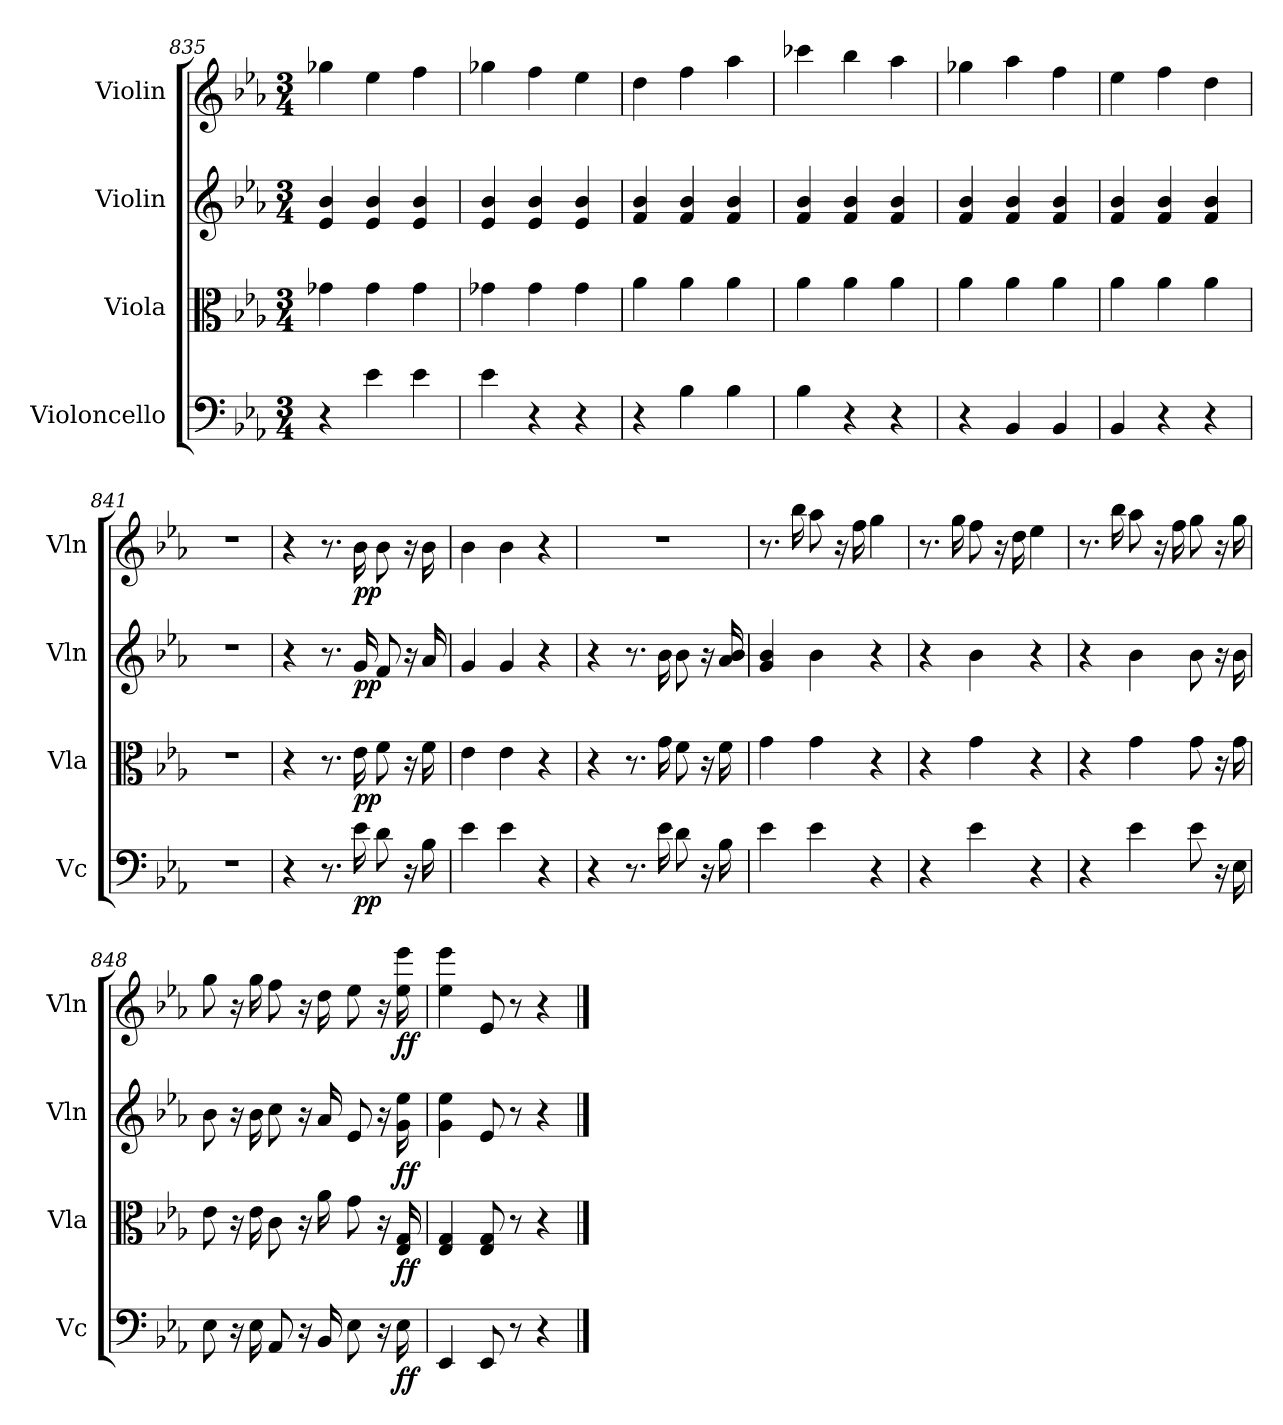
**kern	**dynam	**kern	**dynam	**kern	**dynam	**kern	**dynam
*part4	*part4	*part3	*part3	*part2	*part2	*part1	*part1
*staff4	*staff4	*staff3	*staff3	*staff2	*staff2	*staff1	*staff1
*I"Violoncello	*	*I"Viola	*	*I"Violin	*	*I"Violin	*
*I'Vc	*	*I'Vla	*	*I'Vln	*	*I'Vln	*
*clefF4	*	*clefC3	*	*clefG2	*	*clefG2	*
*k[b-e-a-]	*	*k[b-e-a-]	*	*k[b-e-a-]	*	*k[b-e-a-]	*
*M3/4	*	*M3/4	*	*M3/4	*	*M3/4	*
=835	=835	=835	=835	=835	=835	=835	=835
4r	.	4g-X	.	4e- 4b-	.	4gg-X	.
4e-	.	4g-	.	4e- 4b-	.	4ee-	.
4e-	.	4g-	.	4e- 4b-	.	4ff	.
=836	=836	=836	=836	=836	=836	=836	=836
4e-	.	4g-X	.	4e- 4b-	.	4gg-X	.
4r	.	4g-	.	4e- 4b-	.	4ff	.
4r	.	4g-	.	4e- 4b-	.	4ee-	.
=837	=837	=837	=837	=837	=837	=837	=837
4r	.	4a-	.	4f 4b-	.	4dd	.
4B-	.	4a-	.	4f 4b-	.	4ff	.
4B-	.	4a-	.	4f 4b-	.	4aa-	.
=838	=838	=838	=838	=838	=838	=838	=838
4B-	.	4a-	.	4f 4b-	.	4ccc-X	.
4r	.	4a-	.	4f 4b-	.	4bb-	.
4r	.	4a-	.	4f 4b-	.	4aa-	.
=839	=839	=839	=839	=839	=839	=839	=839
4r	.	4a-	.	4f 4b-	.	4gg-X	.
4BB-	.	4a-	.	4f 4b-	.	4aa-	.
4BB-	.	4a-	.	4f 4b-	.	4ff	.
=840	=840	=840	=840	=840	=840	=840	=840
4BB-	.	4a-	.	4f 4b-	.	4ee-	.
4r	.	4a-	.	4f 4b-	.	4ff	.
4r	.	4a-	.	4f 4b-	.	4dd	.
=841	=841	=841	=841	=841	=841	=841	=841
*	*	*	*	*	*	*MM154	*
2.r	.	2.r	.	2.r	.	2.r	.
=842	=842	=842	=842	=842	=842	=842	=842
4r	.	4r	.	4r	.	4r	.
8.r	.	8.r	.	8.r	.	8.r	.
16e-	pp	16e-	pp	16g	pp	16b-	pp
8d	.	8f	.	8f	.	8b-	.
16r	.	16r	.	16r	.	16r	.
16B-	.	16f	.	16a-	.	16b-	.
=843	=843	=843	=843	=843	=843	=843	=843
4e-	.	4e-	.	4g	.	4b-	.
4e-	.	4e-	.	4g	.	4b-	.
4r	.	4r	.	4r	.	4r	.
=844	=844	=844	=844	=844	=844	=844	=844
4r	.	4r	.	4r	.	2.r	.
8.r	.	8.r	.	8.r	.	.	.
16e-	.	16g	.	16b-	.	.	.
8d	.	8f	.	8b-	.	.	.
16r	.	16r	.	16r	.	.	.
16B-	.	16f	.	16a- 16b-	.	.	.
=845	=845	=845	=845	=845	=845	=845	=845
4e-	.	4g	.	4g 4b-	.	8.r	.
.	.	.	.	.	.	16bb-	.
4e-	.	4g	.	4b-	.	8aa-	.
.	.	.	.	.	.	16r	.
.	.	.	.	.	.	16ff	.
4r	.	4r	.	4r	.	4gg	.
=846	=846	=846	=846	=846	=846	=846	=846
4r	.	4r	.	4r	.	8.r	.
.	.	.	.	.	.	16gg	.
4e-	.	4g	.	4b-	.	8ff	.
.	.	.	.	.	.	16r	.
.	.	.	.	.	.	16dd	.
4r	.	4r	.	4r	.	4ee-	.
=847	=847	=847	=847	=847	=847	=847	=847
4r	.	4r	.	4r	.	8.r	.
.	.	.	.	.	.	16bb-	.
4e-	.	4g	.	4b-	.	8aa-	.
.	.	.	.	.	.	16r	.
.	.	.	.	.	.	16ff	.
8e-	.	8g	.	8b-	.	8gg	.
16r	.	16r	.	16r	.	16r	.
16E-	.	16g	.	16b-	.	16gg	.
=848	=848	=848	=848	=848	=848	=848	=848
8E-	.	8e-	.	8b-	.	8gg	.
16r	.	16r	.	16r	.	16r	.
16E-	.	16e-	.	16b-	.	16gg	.
8AA-	.	8c	.	8cc	.	8ff	.
16r	.	16r	.	16r	.	16r	.
16BB-	.	16a-	.	16a-	.	16dd	.
8E-	.	8g	.	8e-	.	8ee-	.
16r	.	16r	.	16r	.	16r	.
16E-	ff	16E- 16G	ff	16g 16ee-	ff	16ee- 16eee-	ff
=849	=849	=849	=849	=849	=849	=849	=849
4EE-	.	4E- 4G	.	4g 4ee-	.	4ee- 4eee-	.
8EE-	.	8E- 8G	.	8e-	.	8e-	.
8r	.	8r	.	8r	.	8r	.
4r	.	4r	.	4r	.	4r	.
==	==	==	==	==	==	==	==
*-	*-	*-	*-	*-	*-	*-	*-
